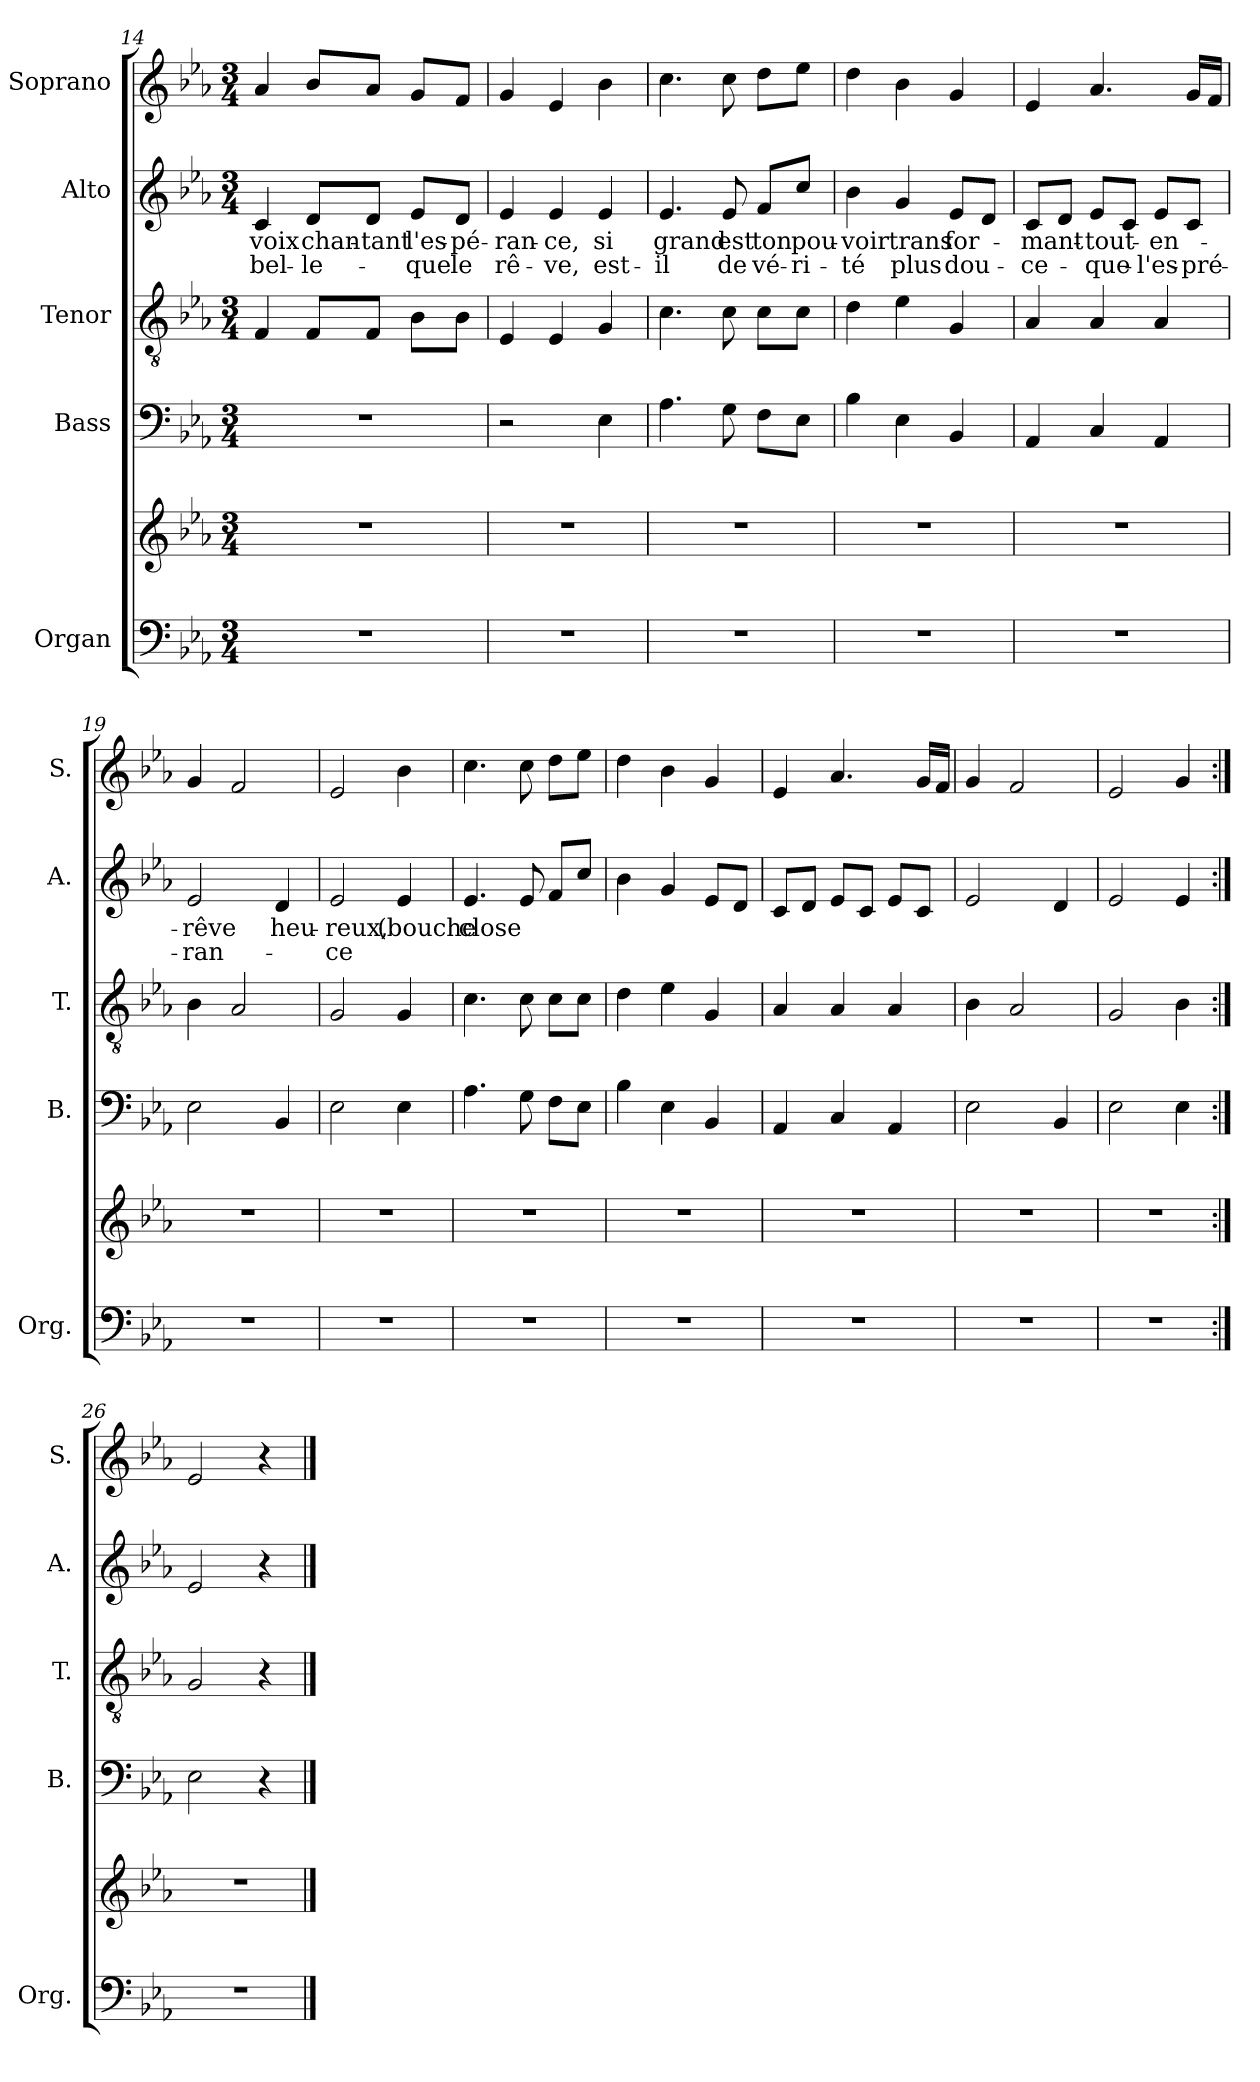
**kern	**kern	**kern	**kern	**kern	**text	**text	**kern
*part5	*part5	*part4	*part3	*part2	*part2	*part2	*part1
*staff6	*staff5	*staff4	*staff3	*staff2	*staff2	*staff2	*staff1
*I"Organ	*	*I"Bass	*I"Tenor	*I"Alto	*	*	*I"Soprano
*I'Org.	*	*I'B.	*I'T.	*I'A.	*	*	*I'S.
*clefF4	*clefG2	*clefF4	*clefGv2	*clefG2	*	*	*clefG2
*k[b-e-a-]	*k[b-e-a-]	*k[b-e-a-]	*k[b-e-a-]	*k[b-e-a-]	*	*	*k[b-e-a-]
*M3/4	*M3/4	*M3/4	*M3/4	*M3/4	*	*	*M3/4
=14	=14	=14	=14	=14	=14	=14	=14
!	!	!	!	!	!LO:LY:b	!LO:LY:b	!
2.r	2.r	2.r	4F/	4c/	voix	bel-	4a-/
!	!	!	!	!	!LO:LY:b	!LO:LY:b	!
.	.	.	8F/L	8d/L	chan-	-le-	8b-/L
!	!	!	!	!	!LO:LY:b	!	!
.	.	.	8F/J	8d/J	-tant	.	8a-/J
!	!	!	!	!	!LO:LY:b	!LO:LY:b	!
.	.	.	8B-\L	8e-/L	l'es-	-que	8g/L
!	!	!	!	!	!LO:LY:b	!LO:LY:b	!
.	.	.	8B-\J	8d/J	-pé-	le	8f/J
=15	=15	=15	=15	=15	=15	=15	=15
!	!	!	!	!	!LO:LY:b	!LO:LY:b	!
2.r	2.r	2r	4E-/	4e-/	-ran-	rê-	4g/
!	!	!	!	!	!LO:LY:b	!LO:LY:b	!
.	.	.	4E-/	4e-/	-ce,	-ve,	4e-/
!	!	!	!	!	!LO:LY:b	!LO:LY:b	!
.	.	4E-\	4G/	4e-/	si	est-	4b-\
!!LO:LB:g=z
=16	=16	=16	=16	=16	=16	=16	=16
!	!	!	!	!	!LO:LY:b	!LO:LY:b	!
2.r	2.r	4.A-\	4.c\	4.e-/	grand	-il	4.cc\
!	!	!	!	!	!LO:LY:b	!LO:LY:b	!
.	.	8G\	8c\	8e-/	est	de	8cc\
!	!	!	!	!	!LO:LY:b	!LO:LY:b	!
.	.	8F\L	8c\L	8f/L	ton	vé-	8dd\L
!	!	!	!	!	!LO:LY:b	!LO:LY:b	!
.	.	8E-\J	8c\J	8cc/J	pou-	-ri-	8ee-\J
=17	=17	=17	=17	=17	=17	=17	=17
!	!	!	!	!	!LO:LY:b	!LO:LY:b	!
2.r	2.r	4B-\	4d\	4b-\	-voir	-té	4dd\
!	!	!	!	!	!LO:LY:b	!LO:LY:b	!
.	.	4E-\	4e-\	4g/	trans	plus	4b-\
!	!	!	!	!	!LO:LY:b	!LO:LY:b	!
.	.	4BB-/	4G/	8e-/L	for-	dou-	4g/
.	.	.	.	8d/J	.	.	.
=18	=18	=18	=18	=18	=18	=18	=18
!	!	!	!	!	!LO:LY:b	!LO:LY:b	!
2.r	2.r	4AA-/	4A-/	8c/L	-mant-	-ce-	4e-/
.	.	.	.	8d/J	.	.	.
!	!	!	!	!	!LO:LY:b	!LO:LY:b	!
.	.	4C/	4A-/	8e-/L	-tout-	-que-	4.a-/
.	.	.	.	8c/J	.	.	.
!	!	!	!	!	!LO:LY:b	!LO:LY:b	!
.	.	4AA-/	4A-/	8e-/L	-en-	-l'es-	.
!	!	!	!	!	!	!LO:LY:b	!
.	.	.	.	8c/J	.	-pré-	16g/LL
.	.	.	.	.	.	.	16f/JJ
=19	=19	=19	=19	=19	=19	=19	=19
!	!	!	!	!	!LO:LY:b	!LO:LY:b	!
2.r	2.r	2E-\	4B-\	2e-/	-rêve	-ran-	4g/
.	.	.	2A-/	.	.	.	2f/
!	!	!	!	!	!LO:LY:b	!	!
.	.	4BB-/	.	4d/	heu-	.	.
!!LO:PB:g=z
=20	=20	=20	=20	=20	=20	=20	=20
!	!	!	!	!	!LO:LY:b	!LO:LY:b	!
2.r	2.r	2E-\	2G/	2e-/	-reux,	-ce	2e-/
!	!	!	!	!	!LO:LY:b	!	!
.	.	4E-\	4G/	4e-/	(bouche	.	4b-\
=21	=21	=21	=21	=21	=21	=21	=21
!	!	!	!	!	!LO:LY:b	!	!
2.r	2.r	4.A-\	4.c\	4.e-/	close	.	4.cc\
.	.	8G\	8c\	8e-/	.	.	8cc\
.	.	8F\L	8c\L	8f/L	.	.	8dd\L
.	.	8E-\J	8c\J	8cc/J	.	.	8ee-\J
=22	=22	=22	=22	=22	=22	=22	=22
2.r	2.r	4B-\	4d\	4b-\	.	.	4dd\
.	.	4E-\	4e-\	4g/	.	.	4b-\
.	.	4BB-/	4G/	8e-/L	.	.	4g/
.	.	.	.	8d/J	.	.	.
=23	=23	=23	=23	=23	=23	=23	=23
2.r	2.r	4AA-/	4A-/	8c/L	.	.	4e-/
.	.	.	.	8d/J	.	.	.
.	.	4C/	4A-/	8e-/L	.	.	4.a-/
.	.	.	.	8c/J	.	.	.
.	.	4AA-/	4A-/	8e-/L	.	.	.
.	.	.	.	8c/J	.	.	16g/LL
.	.	.	.	.	.	.	16f/JJ
=24	=24	=24	=24	=24	=24	=24	=24
2.r	2.r	2E-\	4B-\	2e-/	.	.	4g/
.	.	.	2A-/	.	.	.	2f/
.	.	4BB-/	.	4d/	.	.	.
=25	=25	=25	=25	=25	=25	=25	=25
2.r	2.r	2E-\	2G/	2e-/	.	.	2e-/
.	.	4E-\	4B-\	4e-/	.	.	4g/
=26:|!	=26:|!	=26:|!	=26:|!	=26:|!	=26:|!	=26:|!	=26:|!
2.r	2.r	2E-\	2G/	2e-/	.	.	2e-/
.	.	4r	4r	4r	.	.	4r
==	==	==	==	==	==	==	==
*-	*-	*-	*-	*-	*-	*-	*-
